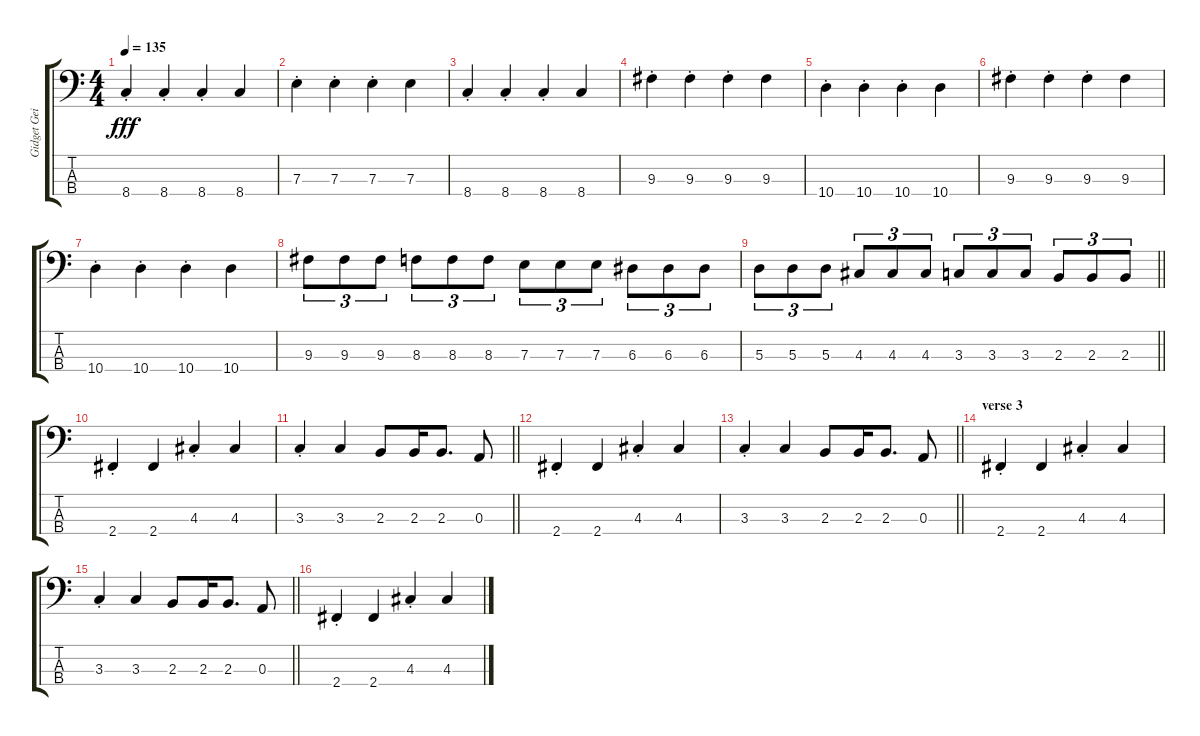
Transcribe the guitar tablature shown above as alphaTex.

\track ("Gidget Gein" "Gidget Gei") {instrument electricbasspick}
\staff {score tabs}
\tuning (G2 D2 A1 E1) {hide}
\ts (4 4)
\tempo 135
\clef f4
\ks c
8.4{st}.4{dy fff} 8.4{st}.4 8.4{st}.4 8.4.4 |
7.3{st}.4 7.3{st}.4 7.3{st}.4 7.3.4 |
8.4{st}.4 8.4{st}.4 8.4{st}.4 8.4.4 |
9.3{st}.4 9.3{st}.4 9.3{st}.4 9.3.4 |
10.4{st}.4 10.4{st}.4 10.4{st}.4 10.4.4 |
9.3{st}.4 9.3{st}.4 9.3{st}.4 9.3.4 |
10.4{st}.4 10.4{st}.4 10.4{st}.4 10.4.4 |
9.3.8{tu (3 2)} 9.3.8{tu (3 2)} 9.3.8{tu (3 2)} 8.3.8{tu (3 2)} 8.3.8{tu (3 2)} 8.3.8{tu (3 2)} 7.3.8{tu (3 2)} 7.3.8{tu (3 2)} 7.3.8{tu (3 2)} 6.3.8{tu (3 2)} 6.3.8{tu (3 2)} 6.3.8{tu (3 2)} |
\barLineRight lightlight
5.3.8{tu (3 2)} 5.3.8{tu (3 2)} 5.3.8{tu (3 2)} 4.3.8{tu (3 2)} 4.3.8{tu (3 2)} 4.3.8{tu (3 2)} 3.3.8{tu (3 2)} 3.3.8{tu (3 2)} 3.3.8{tu (3 2)} 2.3.8{tu (3 2)} 2.3.8{tu (3 2)} 2.3.8{tu (3 2)} |
2.4{st}.4 2.4.4 4.3{st}.4 4.3.4 |
\barLineRight lightlight
3.3{st}.4 3.3.4 2.3.8 2.3.16 2.3.8{d} 0.3.8 |
2.4{st}.4 2.4.4 4.3{st}.4 4.3.4 |
\barLineRight lightlight
3.3{st}.4 3.3.4 2.3.8 2.3.16 2.3.8{d} 0.3.8 |
\section ("" "verse 3")
2.4{st}.4 2.4.4 4.3{st}.4 4.3.4 |
\barLineRight lightlight
3.3{st}.4 3.3.4 2.3.8 2.3.16 2.3.8{d} 0.3.8 |
2.4{st}.4 2.4.4 4.3{st}.4 4.3.4
